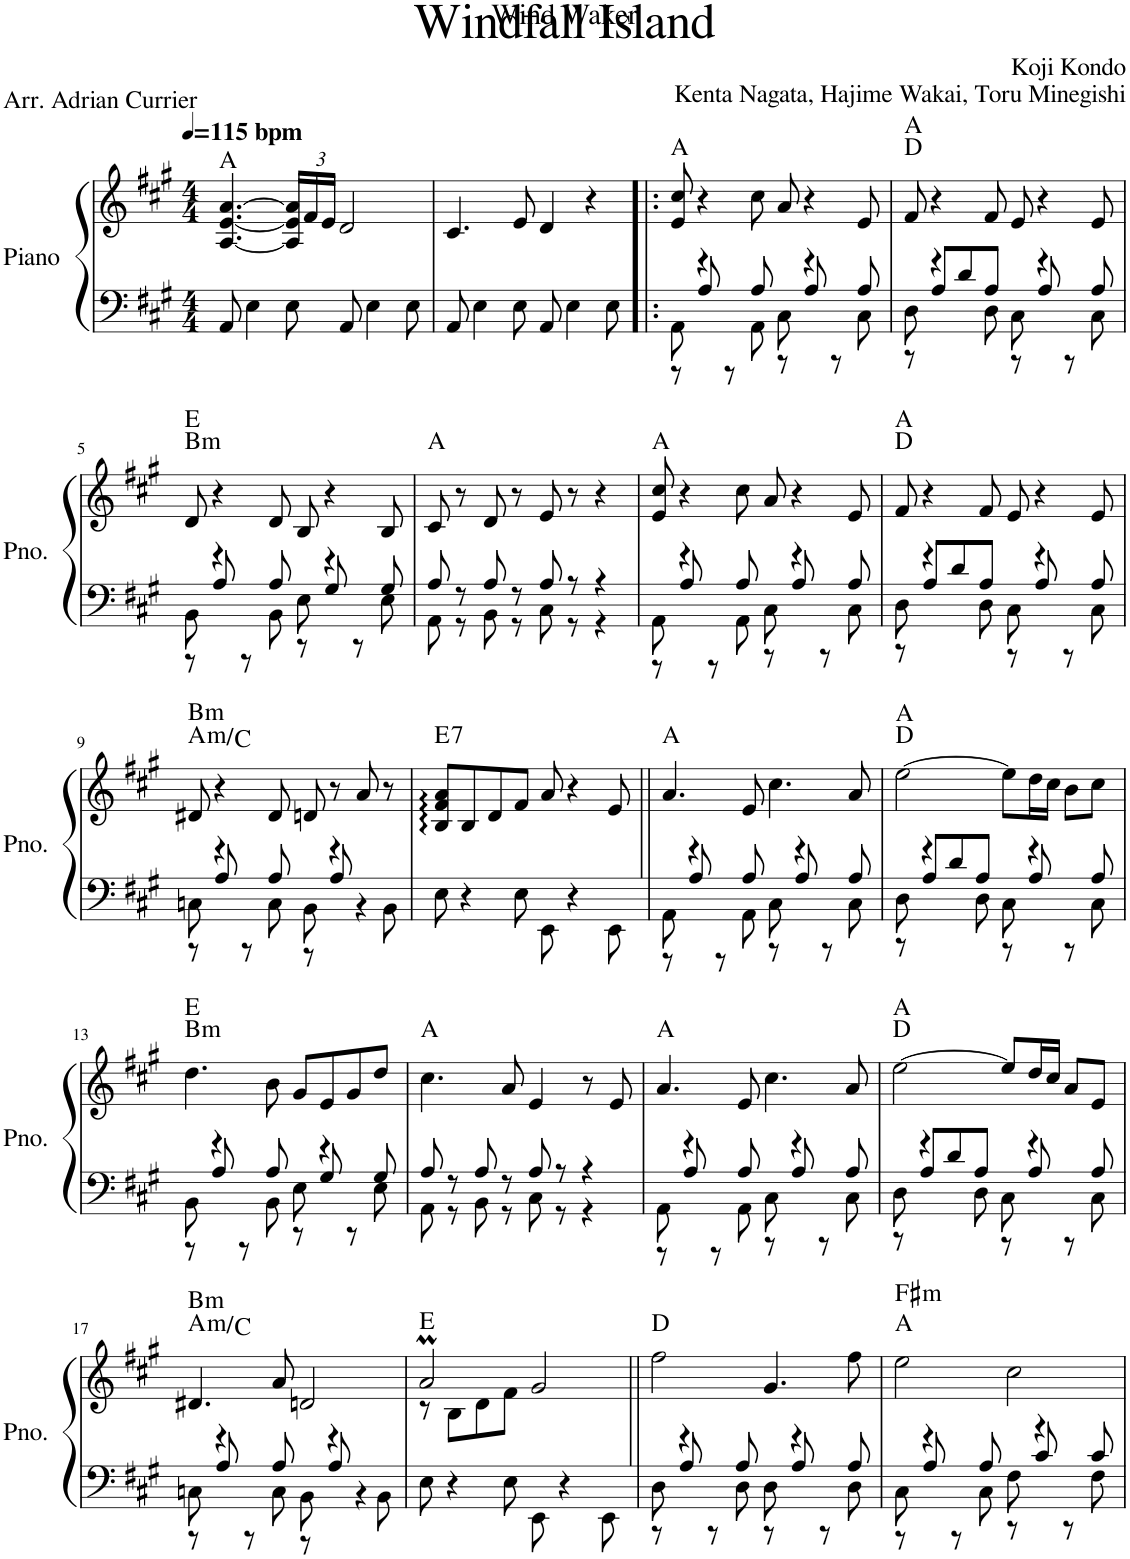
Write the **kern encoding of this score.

**kern	**kern	**harte
*part1	*part1	*part1
*staff2	*staff1	*
*I"Piano	*	*
*I'Pno.	*	*
*clefF4	*clefG2	*
*k[f#c#g#]	*k[f#c#g#]	*
*M4/4	*M4/4	*
*MM115	*MM115	*
=1	=1	=1
!	!LO:TX:a:B:t=bpm	!
8AA/	[4.A/ [4.e/ [4.a/	A:maj
4E\	.	.
*	*Xbrackettup	*
8E\	24A/] 24e/] 24a/]LL	.
.	24f#/	.
.	24e/JJ	.
8AA/	2d/	.
4E\	.	.
8E\	.	.
=2	=2	=2
8AA/	4.c#/	.
4E\	.	.
8E\	8e/	.
8AA/	4d/	.
4E\	.	.
.	4r	.
8E\	.	.
=3!|:	=3!|:	=3!|:
*^	*	*
8AA\	8r	8e/ 8cc#/	A:maj
4r	8A/	4r	.
.	8r	.	.
8AA\	8A/	8cc#\	.
8C#\	8r	8a/	.
4r	8A/	4r	.
.	8r	.	.
8C#\	8A/	8e/	.
=4	=4	=4	=4
8D\	8r	8f#/	D:maj A:maj
4r	8A/L	4r	.
.	8d/	.	.
8D\	8A/J	8f#/	.
8C#\	8r	8e/	.
4r	8A/	4r	.
.	8r	.	.
8C#\	8A/	8e/	.
!!LO:LB:g=z
=5	=5	=5	=5
!	!	!	!LO:H:n=1:kt=m
8BB\	8r	8d/	B:min E:maj
4r	8A/	4r	.
.	8r	.	.
8BB\	8A/	8d/	.
8E\	8r	8B/	.
4r	8G#/	4r	.
.	8r	.	.
8E\	8G#/	8B/	.
=6	=6	=6	=6
8AA\	8A/	8c#/	A:maj
8r	8r	8r	.
8BB\	8A/	8d/	.
8r	8r	8r	.
8C#\	8A/	8e/	.
8r	8r	8r	.
4r	4r	4r	.
=7	=7	=7	=7
8AA\	8r	8e/ 8cc#/	A:maj
4r	8A/	4r	.
.	8r	.	.
8AA\	8A/	8cc#\	.
8C#\	8r	8a/	.
4r	8A/	4r	.
.	8r	.	.
8C#\	8A/	8e/	.
=8	=8	=8	=8
8D\	8r	8f#/	D:maj A:maj
4r	8A/L	4r	.
.	8d/	.	.
8D\	8A/J	8f#/	.
8C#\	8r	8e/	.
4r	8A/	4r	.
.	8r	.	.
8C#\	8A/	8e/	.
!!LO:LB:g=z
=9	=9	=9	=9
!	!	!	!LO:H:n=1:kt=m
!	!	!	!LO:H:n=2:kt=m
8Cn\	8r	8d#X/	A:min/b3 B:min
4r	8A/	4r	.
.	8r	.	.
8C\	8A/	8d#/	.
8BB\	8r	8dn/	.
4r	8A/	8r	.
.	4r	8a/	.
8BB\	.	8r	.
*v	*v	*	*
=10	=10	=10
!	!	!LO:H:kt=7
8E\	8B/: 8f#/: 8a/:L	E:7
4r	8B/	.
.	8d/	.
8E\	8f#/J	.
8EE\	8a/	.
4r	4r	.
8EE\	8e/	.
=11||	=11||	=11||
*^	*	*
8AA\	8r	4.a/	A:maj
4r	8A/	.	.
.	8r	.	.
8AA\	8A/	8e/	.
8C#\	8r	4.cc#\	.
4r	8A/	.	.
.	8r	.	.
8C#\	8A/	8a/	.
=12	=12	=12	=12
8D\	8r	[2ee\	D:maj A:maj
4r	8A/L	.	.
.	8d/	.	.
8D\	8A/J	.	.
8C#\	8r	8ee\L]	.
4r	8A/	16dd\L	.
.	.	16cc#\JJ	.
.	8r	8b\L	.
8C#\	8A/	8cc#\J	.
!!LO:LB:g=z
=13	=13	=13	=13
!	!	!	!LO:H:n=1:kt=m
8BB\	8r	4.dd\	B:min E:maj
4r	8A/	.	.
.	8r	.	.
8BB\	8A/	8b\	.
8E\	8r	8g#/L	.
4r	8G#/	8e/	.
.	8r	8g#/	.
8E\	8G#/	8dd/J	.
=14	=14	=14	=14
8AA\	8A/	4.cc#\	A:maj
8r	8r	.	.
8BB\	8A/	.	.
8r	8r	8a/	.
8C#\	8A/	4e/	.
8r	8r	.	.
4r	4r	8r	.
.	.	8e/	.
=15	=15	=15	=15
8AA\	8r	4.a/	A:maj
4r	8A/	.	.
.	8r	.	.
8AA\	8A/	8e/	.
8C#\	8r	4.cc#\	.
4r	8A/	.	.
.	8r	.	.
8C#\	8A/	8a/	.
=16	=16	=16	=16
8D\	8r	[2ee\	D:maj A:maj
4r	8A/L	.	.
.	8d/	.	.
8D\	8A/J	.	.
8C#\	8r	8ee/L]	.
4r	8A/	16dd/L	.
.	.	16cc#/JJ	.
.	8r	8a/L	.
8C#\	8A/	8e/J	.
!!LO:LB:g=z
=17	=17	=17	=17
!	!	!	!LO:H:n=1:kt=m
!	!	!	!LO:H:n=2:kt=m
8Cn\	8r	4.d#X/	A:min/b3 B:min
4r	8A/	.	.
.	8r	.	.
8C\	8A/	8a/	.
8BB\	8r	2dn/	.
4r	8A/	.	.
.	4r	.	.
8BB\	.	.	.
*v	*v	*	*
=18	=18	=18
*	*^	*
8E\	2aM/	8r	E:maj
4r	.	8B\L	.
.	.	8d\	.
8E\	.	8f#\J	.
8EE\	2g#/	2ryy	.
4r	.	.	.
8EE\	.	.	.
*	*v	*v	*
=19||	=19||	=19||
*^	*	*
8D\	8r	2ff#\	D:maj
4r	8A/	.	.
.	8r	.	.
8D\	8A/	.	.
8D\	8r	4.g#/	.
4r	8A/	.	.
.	8r	.	.
8D\	8A/	8ff#\	.
=20	=20	=20	=20
!	!	!	!LO:H:n=2:kt=m
8C#\	8r	2ee\	A:maj F#:min
4r	8A/	.	.
.	8r	.	.
8C#\	8A/	.	.
8F#\	8r	2cc#\	.
4r	8c#/	.	.
.	8r	.	.
8F#\	8c#/	.	.
*v	*v	*	*
=	=	=
*-	*-	*-
